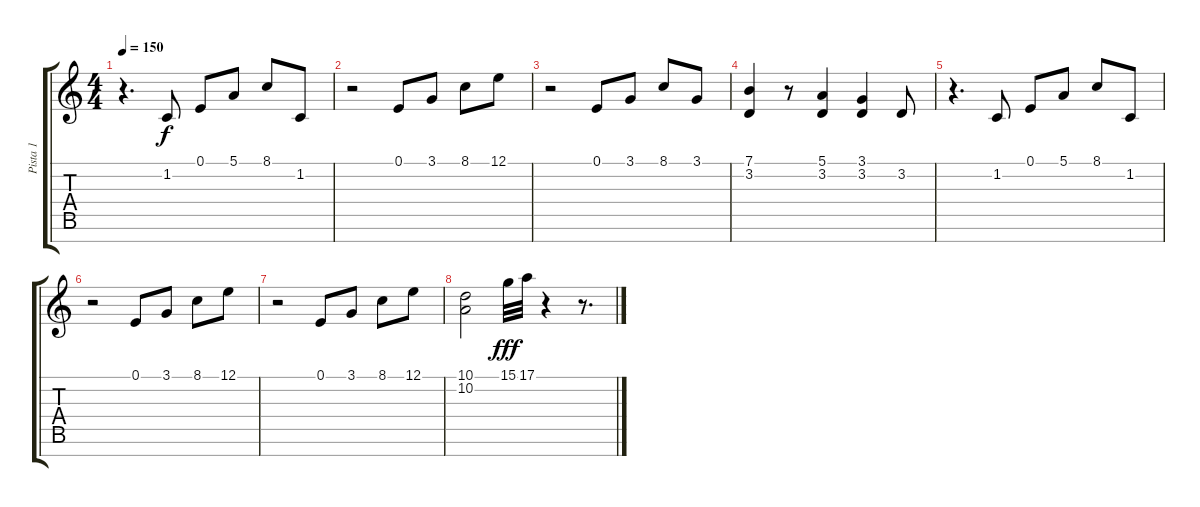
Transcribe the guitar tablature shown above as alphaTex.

\track ("Pista 1" "Pista 1") {instrument acousticgrandpiano}
\staff {score tabs}
\tuning (E4 B3 G3 D3 A2 E2 B1) {hide}
\ts (4 4)
\tempo 150
\clef g2
\ks c
r.4{d dy f} 1.2.8 0.1.8 5.1.8 8.1.8 1.2.8 |
r.2 0.1.8 3.1.8 8.1.8 12.1.8 |
r.2 0.1.8 3.1.8 8.1.8 3.1.8 |
(7.1 3.2).4 r.8 (5.1 3.2).4 (3.1 3.2).4 3.2.8 |
r.4{d} 1.2.8 0.1.8 5.1.8 8.1.8 1.2.8 |
r.2 0.1.8 3.1.8 8.1.8 12.1.8 |
r.2 0.1.8 3.1.8 8.1.8 12.1.8 |
(10.1 10.2).2 15.1.32{dy fff volume 16} 17.1.32 r.4 r.8{d}
